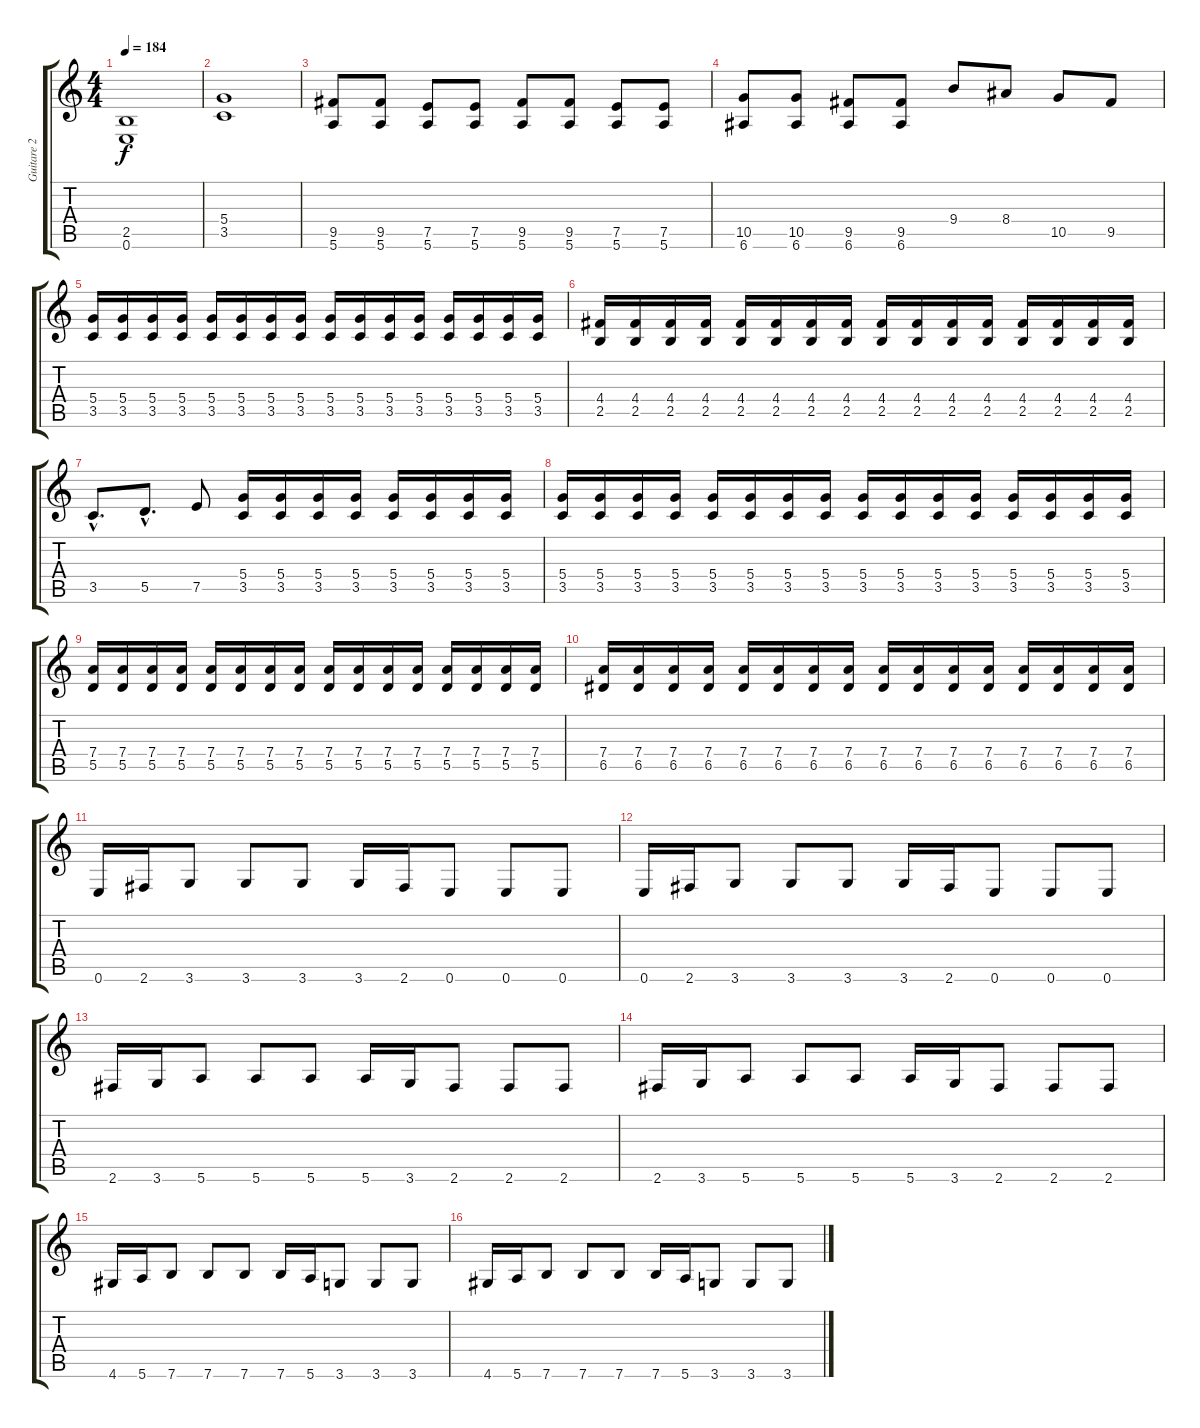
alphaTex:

\track ("Guitare 2" "Guitare 2") {instrument overdrivenguitar}
\staff {score tabs}
\tuning (E4 B3 G3 D3 A2 E2) {hide}
\ts (4 4)
\tempo 184
\clef g2
\ks c
(2.5 0.6).1{dy f} |
(5.4 3.5).1 |
(9.5 5.6).8 (9.5 5.6).8 (7.5 5.6).8 (7.5 5.6).8 (9.5 5.6).8 (9.5 5.6).8 (7.5 5.6).8 (7.5 5.6).8 |
(10.5 6.6).8 (10.5 6.6).8 (9.5 6.6).8 (9.5 6.6).8 9.4.8 8.4.8 10.5.8 9.5.8 |
(5.4 3.5).16 (5.4 3.5).16 (5.4 3.5).16 (5.4 3.5).16 (5.4 3.5).16 (5.4 3.5).16 (5.4 3.5).16 (5.4 3.5).16 (5.4 3.5).16 (5.4 3.5).16 (5.4 3.5).16 (5.4 3.5).16 (5.4 3.5).16 (5.4 3.5).16 (5.4 3.5).16 (5.4 3.5).16 |
(4.4 2.5).16 (4.4 2.5).16 (4.4 2.5).16 (4.4 2.5).16 (4.4 2.5).16 (4.4 2.5).16 (4.4 2.5).16 (4.4 2.5).16 (4.4 2.5).16 (4.4 2.5).16 (4.4 2.5).16 (4.4 2.5).16 (4.4 2.5).16 (4.4 2.5).16 (4.4 2.5).16 (4.4 2.5).16 |
3.5{hac}.8{d} 5.5{hac}.8{d} 7.5.8 (5.4 3.5).16 (5.4 3.5).16 (5.4 3.5).16 (5.4 3.5).16 (5.4 3.5).16 (5.4 3.5).16 (5.4 3.5).16 (5.4 3.5).16 |
(5.4 3.5).16 (5.4 3.5).16 (5.4 3.5).16 (5.4 3.5).16 (5.4 3.5).16 (5.4 3.5).16 (5.4 3.5).16 (5.4 3.5).16 (5.4 3.5).16 (5.4 3.5).16 (5.4 3.5).16 (5.4 3.5).16 (5.4 3.5).16 (5.4 3.5).16 (5.4 3.5).16 (5.4 3.5).16 |
(7.4 5.5).16 (7.4 5.5).16 (7.4 5.5).16 (7.4 5.5).16 (7.4 5.5).16 (7.4 5.5).16 (7.4 5.5).16 (7.4 5.5).16 (7.4 5.5).16 (7.4 5.5).16 (7.4 5.5).16 (7.4 5.5).16 (7.4 5.5).16 (7.4 5.5).16 (7.4 5.5).16 (7.4 5.5).16 |
(7.4 6.5).16 (7.4 6.5).16 (7.4 6.5).16 (7.4 6.5).16 (7.4 6.5).16 (7.4 6.5).16 (7.4 6.5).16 (7.4 6.5).16 (7.4 6.5).16 (7.4 6.5).16 (7.4 6.5).16 (7.4 6.5).16 (7.4 6.5).16 (7.4 6.5).16 (7.4 6.5).16 (7.4 6.5).16 |
0.6.16 2.6.16 3.6.8 3.6.8 3.6.8 3.6.16 2.6.16 0.6.8 0.6.8 0.6.8 |
0.6.16 2.6.16 3.6.8 3.6.8 3.6.8 3.6.16 2.6.16 0.6.8 0.6.8 0.6.8 |
2.6.16 3.6.16 5.6.8 5.6.8 5.6.8 5.6.16 3.6.16 2.6.8 2.6.8 2.6.8 |
2.6.16 3.6.16 5.6.8 5.6.8 5.6.8 5.6.16 3.6.16 2.6.8 2.6.8 2.6.8 |
4.6.16 5.6.16 7.6.8 7.6.8 7.6.8 7.6.16 5.6.16 3.6.8 3.6.8 3.6.8 |
4.6.16 5.6.16 7.6.8 7.6.8 7.6.8 7.6.16 5.6.16 3.6.8 3.6.8 3.6.8
